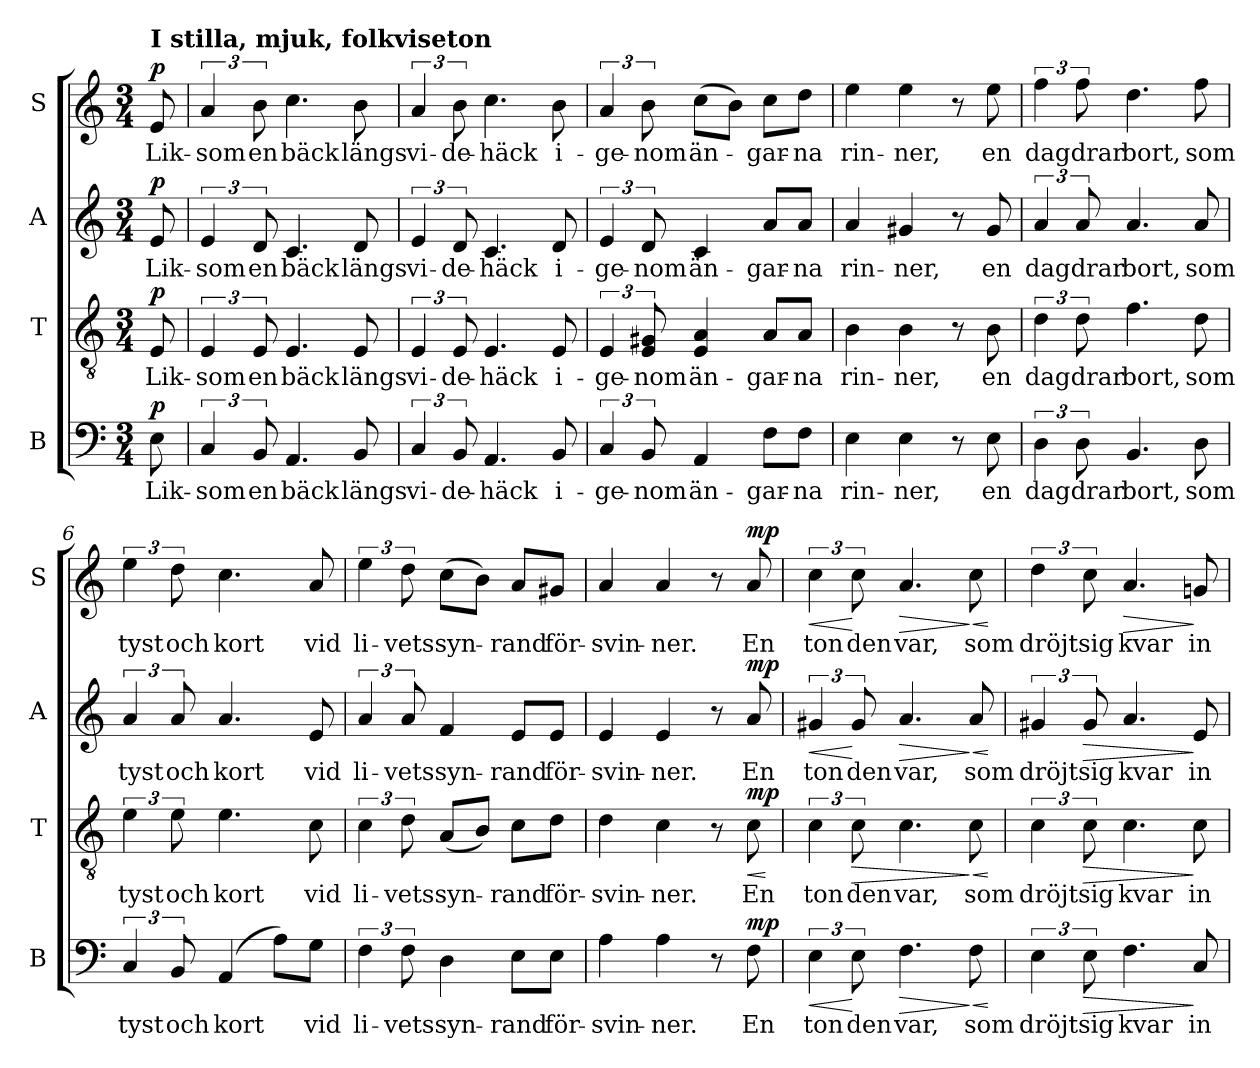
**kern	**text	**dynam	**kern	**text	**dynam	**kern	**text	**dynam	**kern	**text	**dynam
*part4	*part4	*part4	*part3	*part3	*part3	*part2	*part2	*part2	*part1	*part1	*part1
*staff4	*staff4	*staff4	*staff3	*staff3	*staff3	*staff2	*staff2	*staff2	*staff1	*staff1	*staff1
*I"B	*	*	*I"T	*	*	*I"A	*	*	*I"S	*	*
*I'B	*	*	*I'T	*	*	*I'A	*	*	*I'S	*	*
*clefF4	*	*	*clefGv2	*	*	*clefG2	*	*	*clefG2	*	*
*k[]	*	*	*k[]	*	*	*k[]	*	*	*k[]	*	*
*C:	*	*	*C:	*	*	*C:	*	*	*C:	*	*
*M3/4	*	*	*M3/4	*	*	*M3/4	*	*	*M3/4	*	*
=	=	=	=	=	=	=	=	=	=	=	=
!	!	!	!	!	!	!	!	!	!LO:TX:a:B:t=I stilla, mjuk, folkviseton	!	!
!	!LO:LY:b	!LO:DY:a	!	!LO:LY:b	!LO:DY:a	!	!LO:LY:b	!LO:DY:a	!	!LO:LY:b	!LO:DY:a
8E\	Lik-	p	8E/	Lik-	p	8e/	Lik-	p	8e/	Lik-	p
=1	=1	=1	=1	=1	=1	=1	=1	=1	=1	=1	=1
!	!LO:LY:b	!	!	!LO:LY:b	!	!	!LO:LY:b	!	!	!LO:LY:b	!
6C/	-som	.	6E/	-som	.	6e/	-som	.	6a/	-som	.
!	!LO:LY:b	!	!	!LO:LY:b	!	!	!LO:LY:b	!	!	!LO:LY:b	!
12BB/	en	.	12E/	en	.	12d/	en	.	12b\	en	.
!	!LO:LY:b	!	!	!LO:LY:b	!	!	!LO:LY:b	!	!	!LO:LY:b	!
4.AA/	bäck	.	4.E/	bäck	.	4.c/	bäck	.	4.cc\	bäck	.
!	!LO:LY:b	!	!	!LO:LY:b	!	!	!LO:LY:b	!	!	!LO:LY:b	!
8BB/	längs	.	8E/	längs	.	8d/	längs	.	8b\	längs	.
=2	=2	=2	=2	=2	=2	=2	=2	=2	=2	=2	=2
!	!LO:LY:b	!	!	!LO:LY:b	!	!	!LO:LY:b	!	!	!LO:LY:b	!
6C/	vi-	.	6E/	vi-	.	6e/	vi-	.	6a/	vi-	.
!	!LO:LY:b	!	!	!LO:LY:b	!	!	!LO:LY:b	!	!	!LO:LY:b	!
12BB/	-de-	.	12E/	-de-	.	12d/	-de-	.	12b\	-de-	.
!	!LO:LY:b	!	!	!LO:LY:b	!	!	!LO:LY:b	!	!	!LO:LY:b	!
4.AA/	-häck	.	4.E/	-häck	.	4.c/	-häck	.	4.cc\	-häck	.
!	!LO:LY:b	!	!	!LO:LY:b	!	!	!LO:LY:b	!	!	!LO:LY:b	!
8BB/	i-	.	8E/	i-	.	8d/	i-	.	8b\	i-	.
=3	=3	=3	=3	=3	=3	=3	=3	=3	=3	=3	=3
!	!LO:LY:b	!	!	!LO:LY:b	!	!	!LO:LY:b	!	!	!LO:LY:b	!
6C/	-ge-	.	6E/	-ge-	.	6e/	-ge-	.	6a/	-ge-	.
!	!LO:LY:b	!	!	!LO:LY:b	!	!	!LO:LY:b	!	!	!LO:LY:b	!
12BB/	-nom	.	12E/ 12G#X/	-nom	.	12d/	-nom	.	12b\	-nom	.
!	!LO:LY:b	!	!	!LO:LY:b	!	!	!LO:LY:b	!	!	!LO:LY:b	!
4AA/	än-	.	4E/ 4A/	än-	.	4c/	än-	.	(>8cc\L	än-	.
.	.	.	.	.	.	.	.	.	8b\J)	.	.
!	!LO:LY:b	!	!	!LO:LY:b	!	!	!LO:LY:b	!	!	!LO:LY:b	!
8F\L	-gar-	.	8A/L	-gar-	.	8a/L	-gar-	.	8cc\L	-gar-	.
!	!LO:LY:b	!	!	!LO:LY:b	!	!	!LO:LY:b	!	!	!LO:LY:b	!
8F\J	-na	.	8A/J	-na	.	8a/J	-na	.	8dd\J	-na	.
=4	=4	=4	=4	=4	=4	=4	=4	=4	=4	=4	=4
!	!LO:LY:b	!	!	!LO:LY:b	!	!	!LO:LY:b	!	!	!LO:LY:b	!
4E\	rin-	.	4B\	rin-	.	4a/	rin-	.	4ee\	rin-	.
!	!LO:LY:b	!	!	!LO:LY:b	!	!	!LO:LY:b	!	!	!LO:LY:b	!
4E\	-ner,	.	4B\	-ner,	.	4g#X/	-ner,	.	4ee\	-ner,	.
8r	.	.	8r	.	.	8r	.	.	8r	.	.
!	!LO:LY:b	!	!	!LO:LY:b	!	!	!LO:LY:b	!	!	!LO:LY:b	!
8E\	en	.	8B\	en	.	8g#/	en	.	8ee\	en	.
=5	=5	=5	=5	=5	=5	=5	=5	=5	=5	=5	=5
!	!LO:LY:b	!	!	!LO:LY:b	!	!	!LO:LY:b	!	!	!LO:LY:b	!
6D\	dag	.	6d\	dag	.	6a/	dag	.	6ff\	dag	.
!	!LO:LY:b	!	!	!LO:LY:b	!	!	!LO:LY:b	!	!	!LO:LY:b	!
12D\	drar	.	12d\	drar	.	12a/	drar	.	12ff\	drar	.
!	!LO:LY:b	!	!	!LO:LY:b	!	!	!LO:LY:b	!	!	!LO:LY:b	!
4.BB/	bort,	.	4.f\	bort,	.	4.a/	bort,	.	4.dd\	bort,	.
!	!LO:LY:b	!	!	!LO:LY:b	!	!	!LO:LY:b	!	!	!LO:LY:b	!
8D\	som	.	8d\	som	.	8a/	som	.	8ff\	som	.
!!LO:LB:g=z
=6	=6	=6	=6	=6	=6	=6	=6	=6	=6	=6	=6
!	!LO:LY:b	!	!	!LO:LY:b	!	!	!LO:LY:b	!	!	!LO:LY:b	!
6C/	tyst	.	6e\	tyst	.	6a/	tyst	.	6ee\	tyst	.
!	!LO:LY:b	!	!	!LO:LY:b	!	!	!LO:LY:b	!	!	!LO:LY:b	!
12BB/	och	.	12e\	och	.	12a/	och	.	12dd\	och	.
!	!LO:LY:b	!	!	!LO:LY:b	!	!	!LO:LY:b	!	!	!LO:LY:b	!
(>4AA/	kort	.	4.e\	kort	.	4.a/	kort	.	4.cc\	kort	.
8A\L)	.	.	.	.	.	.	.	.	.	.	.
!	!LO:LY:b	!	!	!LO:LY:b	!	!	!LO:LY:b	!	!	!LO:LY:b	!
8G\J	vid	.	8c\	vid	.	8e/	vid	.	8a/	vid	.
=7	=7	=7	=7	=7	=7	=7	=7	=7	=7	=7	=7
!	!LO:LY:b	!	!	!LO:LY:b	!	!	!LO:LY:b	!	!	!LO:LY:b	!
6F\	li-	.	6c\	li-	.	6a/	li-	.	6ee\	li-	.
!	!LO:LY:b	!	!	!LO:LY:b	!	!	!LO:LY:b	!	!	!LO:LY:b	!
12F\	-vets	.	12d\	-vets	.	12a/	-vets	.	12dd\	-vets	.
!	!LO:LY:b	!	!	!LO:LY:b	!	!	!LO:LY:b	!	!	!LO:LY:b	!
4D\	syn-	.	(<8A/L	syn-	.	4f/	syn-	.	(>8cc\L	syn-	.
.	.	.	8B/J)	.	.	.	.	.	8b\J)	.	.
!	!LO:LY:b	!	!	!LO:LY:b	!	!	!LO:LY:b	!	!	!LO:LY:b	!
8E\L	-rand	.	8c\L	-rand	.	8e/L	-rand	.	8a/L	-rand	.
!	!LO:LY:b	!	!	!LO:LY:b	!	!	!LO:LY:b	!	!	!LO:LY:b	!
8E\J	för-	.	8d\J	för-	.	8e/J	för-	.	8g#X/J	för-	.
=8	=8	=8	=8	=8	=8	=8	=8	=8	=8	=8	=8
!	!LO:LY:b	!	!	!LO:LY:b	!	!	!LO:LY:b	!	!	!LO:LY:b	!
4A\	-svin-	.	4d\	-svin-	.	4e/	-svin-	.	4a/	-svin-	.
!	!LO:LY:b	!	!	!LO:LY:b	!	!	!LO:LY:b	!	!	!LO:LY:b	!
4A\	-ner.	.	4c\	-ner.	.	4e/	-ner.	.	4a/	-ner.	.
8r	.	.	8r	.	.	8r	.	.	8r	.	.
!	!LO:LY:b	!LO:DY:a	!	!LO:LY:b	!LO:HP:b	!	!LO:LY:b	!	!	!LO:LY:b	!
!	!	!	!	!	!LO:DY:n=1:a	!	!	!LO:DY:a	!	!	!LO:DY:a
8F\	En	mp	8c\	En	< mp	8a/	En	mp	8a/	En	mp
.	.	.	.	.	[	.	.	.	.	.	.
=9	=9	=9	=9	=9	=9	=9	=9	=9	=9	=9	=9
!	!LO:LY:b	!LO:HP:b	!	!LO:LY:b	!	!	!LO:LY:b	!LO:HP:b	!	!LO:LY:b	!LO:HP:b
6E\	ton	<	6c\	ton	.	6g#X/	ton	<	6cc\	ton	<
!	!LO:LY:b	!	!	!LO:LY:b	!LO:HP:b	!	!LO:LY:b	!	!	!LO:LY:b	!
12E\	den	[	12c\	den	>	12g#/	den	[	12cc\	den	[
!	!LO:LY:b	!LO:HP:b	!	!LO:LY:b	!	!	!LO:LY:b	!LO:HP:b	!	!LO:LY:b	!LO:HP:b
4.F\	var,	>	4.c\	var,	.	4.a/	var,	>	4.a/	var,	>
!	!LO:LY:b	!LO:HP:n=1:b	!	!LO:LY:b	!LO:HP:n=1:b	!	!LO:LY:b	!LO:HP:n=1:b	!	!LO:LY:b	!LO:HP:n=1:b
8F\	som	] <	8c\	som	] <	8a/	som	] <	8cc\	som	] <
.	.	[	.	.	[	.	.	[	.	.	[
=10	=10	=10	=10	=10	=10	=10	=10	=10	=10	=10	=10
!	!LO:LY:b	!	!	!LO:LY:b	!	!	!LO:LY:b	!	!	!LO:LY:b	!
6E\	dröjt	.	6c\	dröjt	.	6g#X/	dröjt	.	6dd\	dröjt	.
!	!LO:LY:b	!LO:HP:b	!	!LO:LY:b	!LO:HP:b	!	!LO:LY:b	!LO:HP:b	!	!LO:LY:b	!
12E\	sig	>	12c\	sig	>	12g#/	sig	>	12cc\	sig	.
!	!LO:LY:b	!	!	!LO:LY:b	!	!	!LO:LY:b	!	!	!LO:LY:b	!LO:HP:b
4.F\	kvar	.	4.c\	kvar	.	4.a/	kvar	.	4.a/	kvar	>
!	!LO:LY:b	!	!	!LO:LY:b	!	!	!LO:LY:b	!	!	!LO:LY:b	!
8C/	in-	]	8c\	in-	]	8e/	in-	]	8gni/	in-	]
=	=	=	=	=	=	=	=	=	=	=	=
*-	*-	*-	*-	*-	*-	*-	*-	*-	*-	*-	*-
